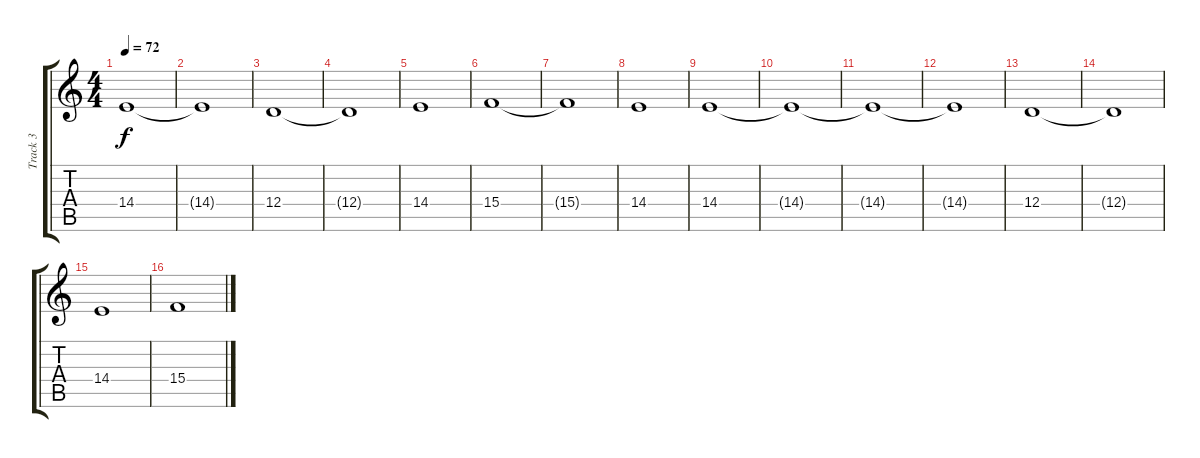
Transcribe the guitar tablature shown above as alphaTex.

\track ("Track 3" "Track 3") {instrument pad2warm}
\staff {score tabs}
\tuning (E4 B3 G3 D3 A2 E2) {hide}
\ts (4 4)
\tempo 72
\clef g2
\ks c
14.4{t}.1{dy f} |
14.4{t}.1 |
12.4.1 |
12.4{t}.1 |
14.4.1 |
15.4.1 |
15.4{t}.1 |
14.4.1 |
14.4.1 |
14.4{t}.1 |
14.4{t}.1 |
14.4{t}.1 |
12.4.1 |
12.4{t}.1 |
14.4.1 |
15.4.1
